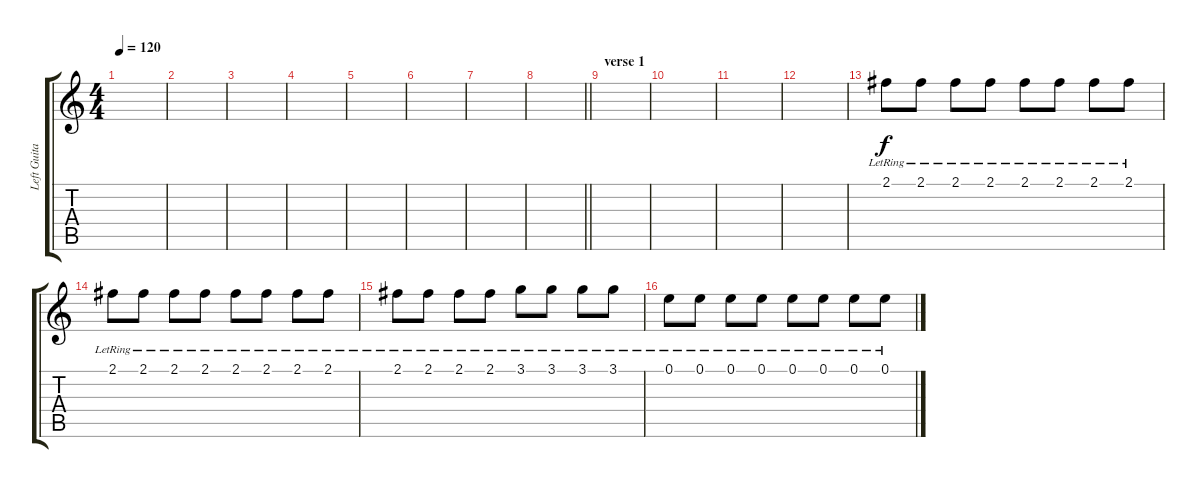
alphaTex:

\track ("Left Guitar" "Left Guita") {instrument electricguitarjazz}
\staff {score tabs}
\tuning (E4 B3 G3 D3 A2 E2) {hide}
\ts (4 4)
\tempo 120
\clef g2
\ks c
|
|
|
|
|
|
|
\barLineRight lightlight
|
\section ("" "verse 1")
|
|
|
|
2.1{lr}.8 2.1{lr}.8 2.1{lr}.8 2.1{lr}.8 2.1{lr}.8 2.1{lr}.8 2.1{lr}.8 2.1{lr}.8 |
2.1{lr}.8 2.1{lr}.8 2.1{lr}.8 2.1{lr}.8 2.1{lr}.8 2.1{lr}.8 2.1{lr}.8 2.1{lr}.8 |
2.1{lr}.8 2.1{lr}.8 2.1{lr}.8 2.1{lr}.8 3.1{lr}.8 3.1{lr}.8 3.1{lr}.8 3.1{lr}.8 |
0.1{lr}.8 0.1{lr}.8 0.1{lr}.8 0.1{lr}.8 0.1{lr}.8 0.1{lr}.8 0.1{lr}.8 0.1{lr}.8
